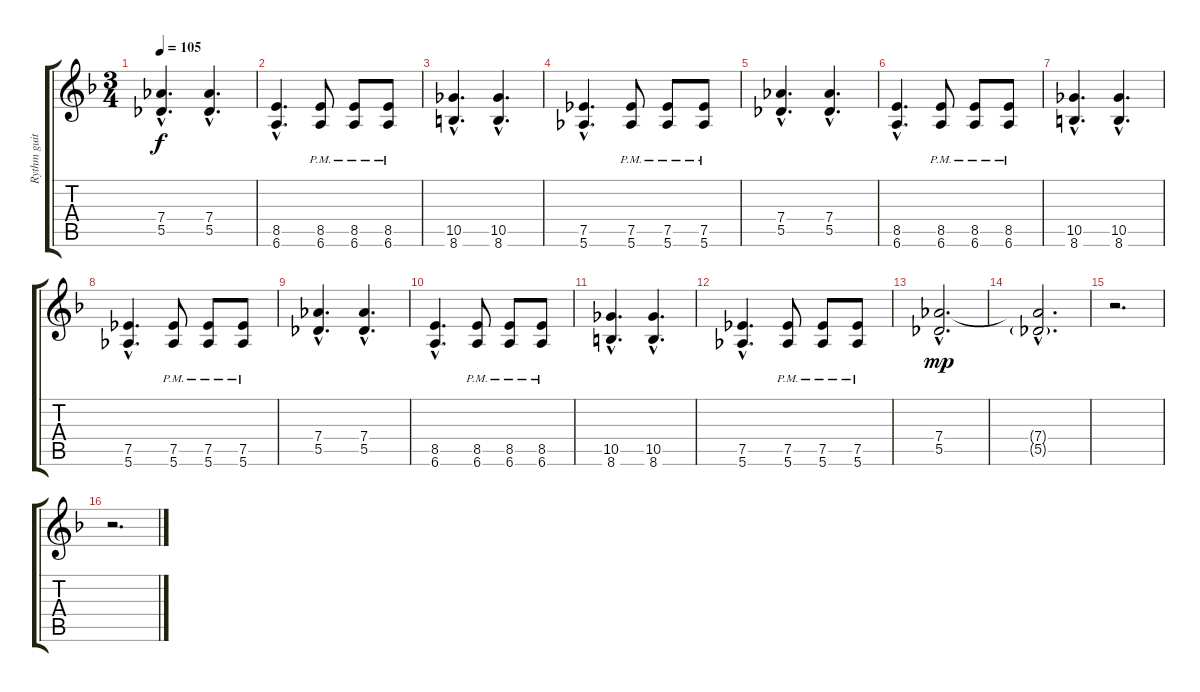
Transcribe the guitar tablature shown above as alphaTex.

\track ("Rythm guitar" "Rythm guit") {instrument distortionguitar}
\staff {score tabs}
\tuning (Eb4 Bb3 Gb3 Db3 Ab2 Eb2) {hide}
\ts (3 4)
\tempo 105
\clef g2
\ks f
(7.4{hac} 5.5{hac}).4{d dy f} (7.4{hac} 5.5{hac}).4{d} |
(8.5{hac} 6.6{hac}).4{d} (8.5 6.6{pm}).8 (8.5 6.6{pm}).8 (8.5 6.6{pm}).8 |
(10.5{hac} 8.6{hac}).4{d} (10.5{hac} 8.6{hac}).4{d} |
(7.5{hac} 5.6{hac}).4{d} (7.5{pm} 5.6).8 (7.5{pm} 5.6).8 (7.5{pm} 5.6).8 |
(7.4{hac} 5.5{hac}).4{d} (7.4{hac} 5.5{hac}).4{d} |
(8.5{hac} 6.6{hac}).4{d} (8.5 6.6{pm}).8 (8.5 6.6{pm}).8 (8.5 6.6{pm}).8 |
(10.5{hac} 8.6{hac}).4{d} (10.5{hac} 8.6{hac}).4{d} |
(7.5{hac} 5.6{hac}).4{d} (7.5{pm} 5.6).8 (7.5{pm} 5.6).8 (7.5{pm} 5.6).8 |
(7.4{hac} 5.5{hac}).4{d} (7.4{hac} 5.5{hac}).4{d} |
(8.5{hac} 6.6{hac}).4{d} (8.5 6.6{pm}).8 (8.5 6.6{pm}).8 (8.5 6.6{pm}).8 |
(10.5{hac} 8.6{hac}).4{d} (10.5{hac} 8.6{hac}).4{d} |
(7.5{hac} 5.6{hac}).4{d} (7.5{pm} 5.6).8 (7.5{pm} 5.6).8 (7.5{pm} 5.6).8 |
(7.4{hac} 5.5{hac}).2{d dy mp} |
(7.4{hac t} 5.5{g hac}).2{d} |
r.2{d} |
r.2{d}
